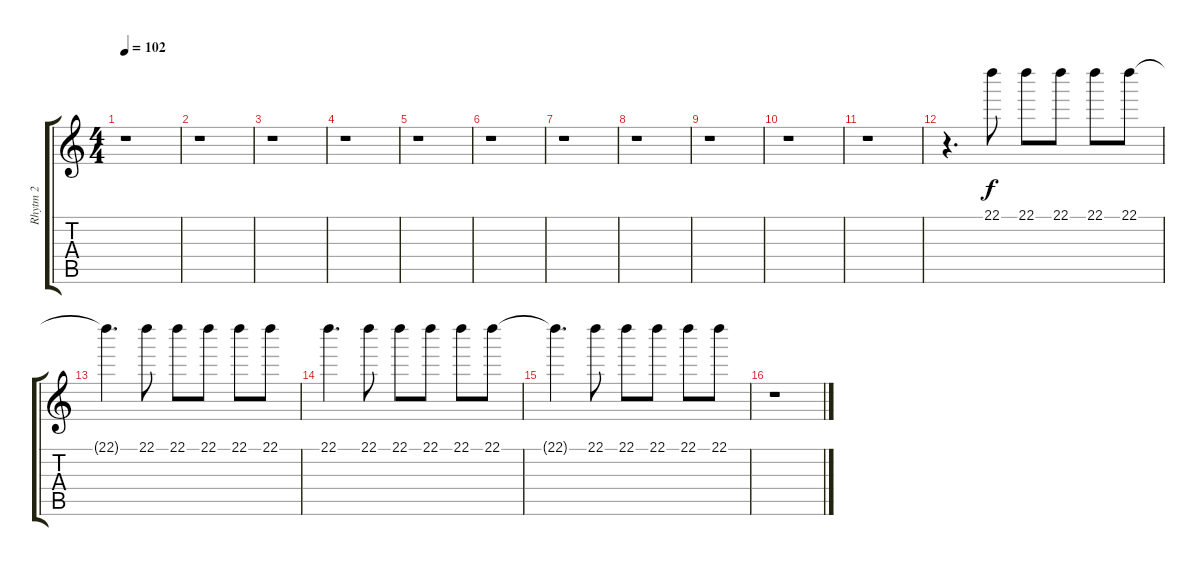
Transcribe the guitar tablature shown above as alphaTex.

\track ("Rhytm 2" "Rhytm 2") {instrument electricguitarclean}
\staff {score tabs}
\tuning (E4 B3 G3 D3 A2 E2) {hide}
\ts (4 4)
\tempo 102
\clef g2
\ks c
r.1{dy f} |
r.1 |
r.1 |
r.1 |
r.1 |
r.1 |
r.1 |
r.1 |
r.1 |
r.1 |
r.1 |
r.4{d} 22.1.8 22.1.8 22.1.8 22.1.8 22.1.8 |
22.1{t}.4{d} 22.1.8 22.1.8 22.1.8 22.1.8 22.1.8 |
22.1.4{d} 22.1.8 22.1.8 22.1.8 22.1.8 22.1.8 |
22.1{t}.4{d} 22.1.8 22.1.8 22.1.8 22.1.8 22.1.8 |
r.1
